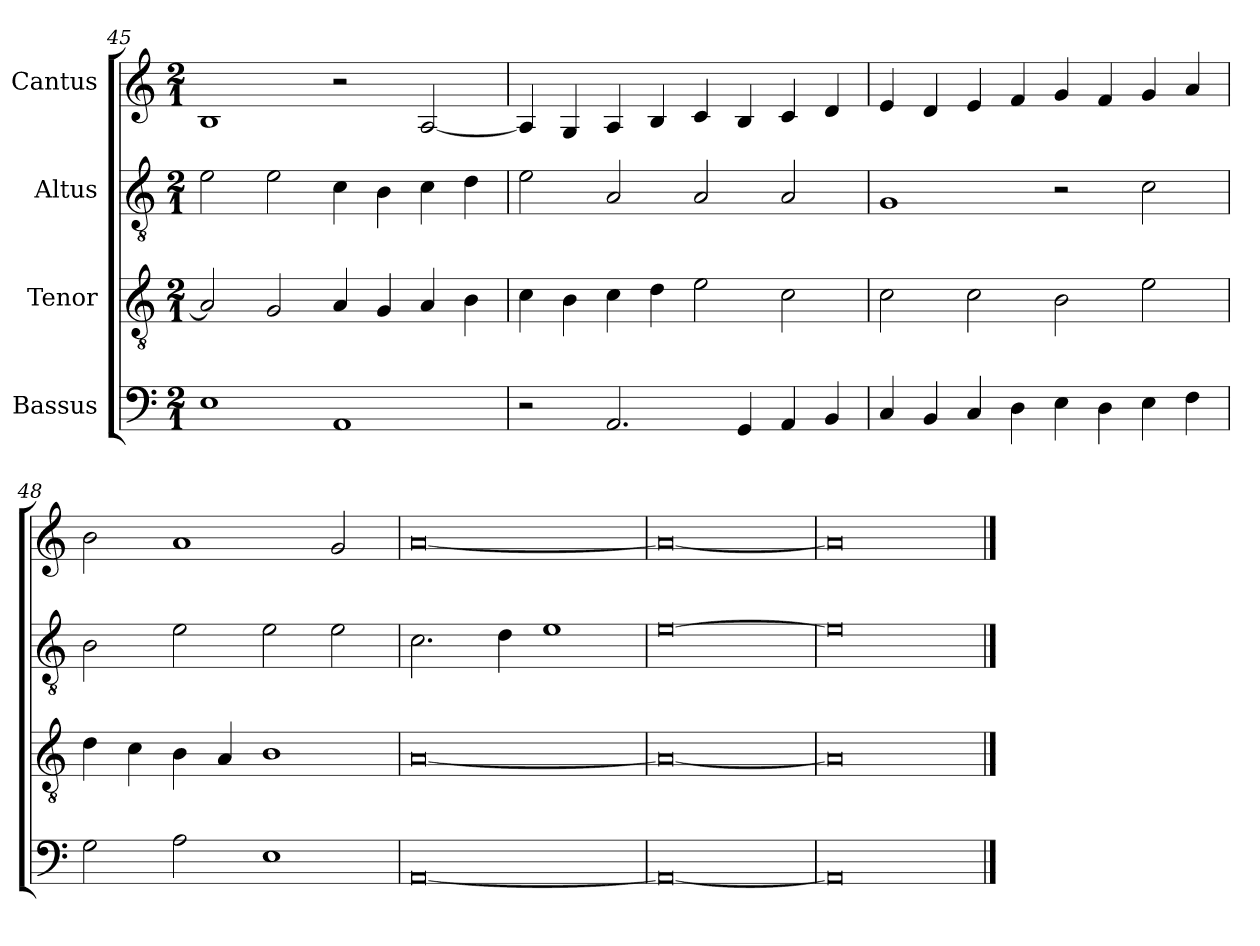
**kern	**kern	**kern	**kern
*part4	*part3	*part2	*part1
*staff4	*staff3	*staff2	*staff1
*I"Bassus	*I"Tenor	*I"Altus	*I"Cantus
*clefF4	*clefGv2	*clefGv2	*clefG2
*	*ITrd7c12	*ITrd7c12	*
*k[]	*k[]	*k[]	*k[]
*C:	*C:	*C:	*C:
*M2/1	*M2/1	*M2/1	*M2/1
=45	=45	=45	=45
1Ei	2AAi/]	2Ei\	1Bi
.	2GGi/	2Ei\	.
1AAi	4AAi/	4Ci\	2r
.	4GGi/	4BBi\	.
.	4AAi/	4Ci\	[<2Ai/
.	4BBi\	4Di\	.
!!LO:LB:g=z
=46	=46	=46	=46
2r	4Ci\	2Ei\	4Ai/]
.	4BBi\	.	4Gi/
2.AAi/	4Ci\	2AAi/	4Ai/
.	4Di\	.	4Bi/
.	2Ei\	2AAi/	4ci/
4GGi/	.	.	4Bi/
4AAi/	2Ci\	2AAi/	4ci/
4BBi/	.	.	4di/
=47	=47	=47	=47
4Ci/	2Ci\	1GGi	4ei/
4BBi/	.	.	4di/
4Ci/	2Ci\	.	4ei/
4Di\	.	.	4fi/
4Ei\	2BBi\	2r	4gi/
4Di\	.	.	4fi/
4Ei\	2Ei\	2Ci\	4gi/
4Fi\	.	.	4ai/
=48	=48	=48	=48
2Gi\	4Di\	2BBi\	2bi\
.	4Ci\	.	.
2Ai\	4BBi\	2Ei\	1ai
.	4AAi/	.	.
1Ei	1BBi	2Ei\	.
.	.	2Ei\	2gi/
=49	=49	=49	=49
[<0AAi	[<0AAi	2.Ci\	[<0ai
.	.	4Di\	.
.	.	1Ei	.
=50	=50	=50	=50
0AAi_<	0AAi_<	[>0Ei	0ai_<
=51	=51	=51	=51
0AAi]	0AAi]	0Ei]	0ai]
==	==	==	==
*-	*-	*-	*-
